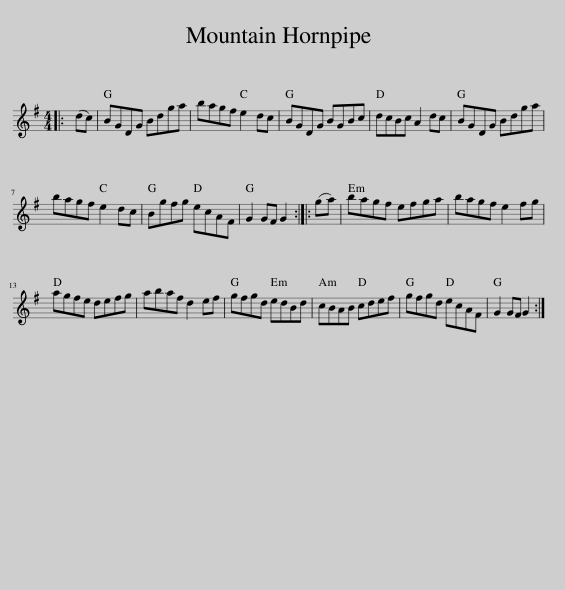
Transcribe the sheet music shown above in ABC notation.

X:1
L:1/8
M:4/4
I:linebreak $
K:G
V:1 treble
V:1
|: (dc) | BGDG Bdga | bagf e2 dc | BGDG BGBc | dcBc A2 dc | %5
 BGDG Bdga |$ bagf e2 dc | Bgfg ecAF | G2 GF G2 :: (ga) | %10
 bagf efga | bagf e2 fg |$ agfe defg | abaf d2 ef | gfgd edBd | %15
 cBAB cdef | gfgd ecAF | G2 GF G2 :| %18
